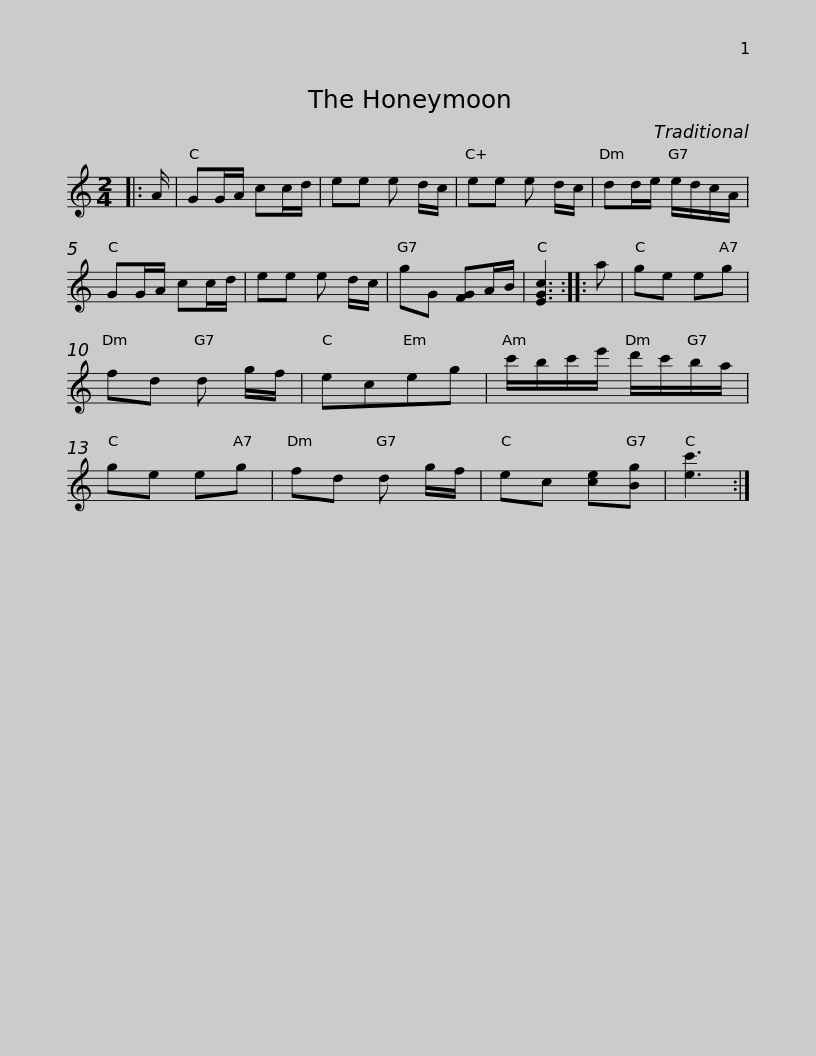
X:1
L:1/8
M:2/4
I:linebreak $
K:C
V:1 treble
V:1
|: A/ | GG/A/ cc/d/ | ee e d/c/ | ee e d/c/ | dd/e/ e/d/c/A/ | %5
 GG/A/ cc/d/ | ee e d/c/ | gG [FG]A/B/ | [EGc]3 ::$ a | %10
 ge eg | fd d g/f/ | eceg | c'/b/c'/e'/ d'/c'/b/a/ | ge eg | %15
 fd d g/f/ | ec [ce][Bg] | [ec']3 :| %18
